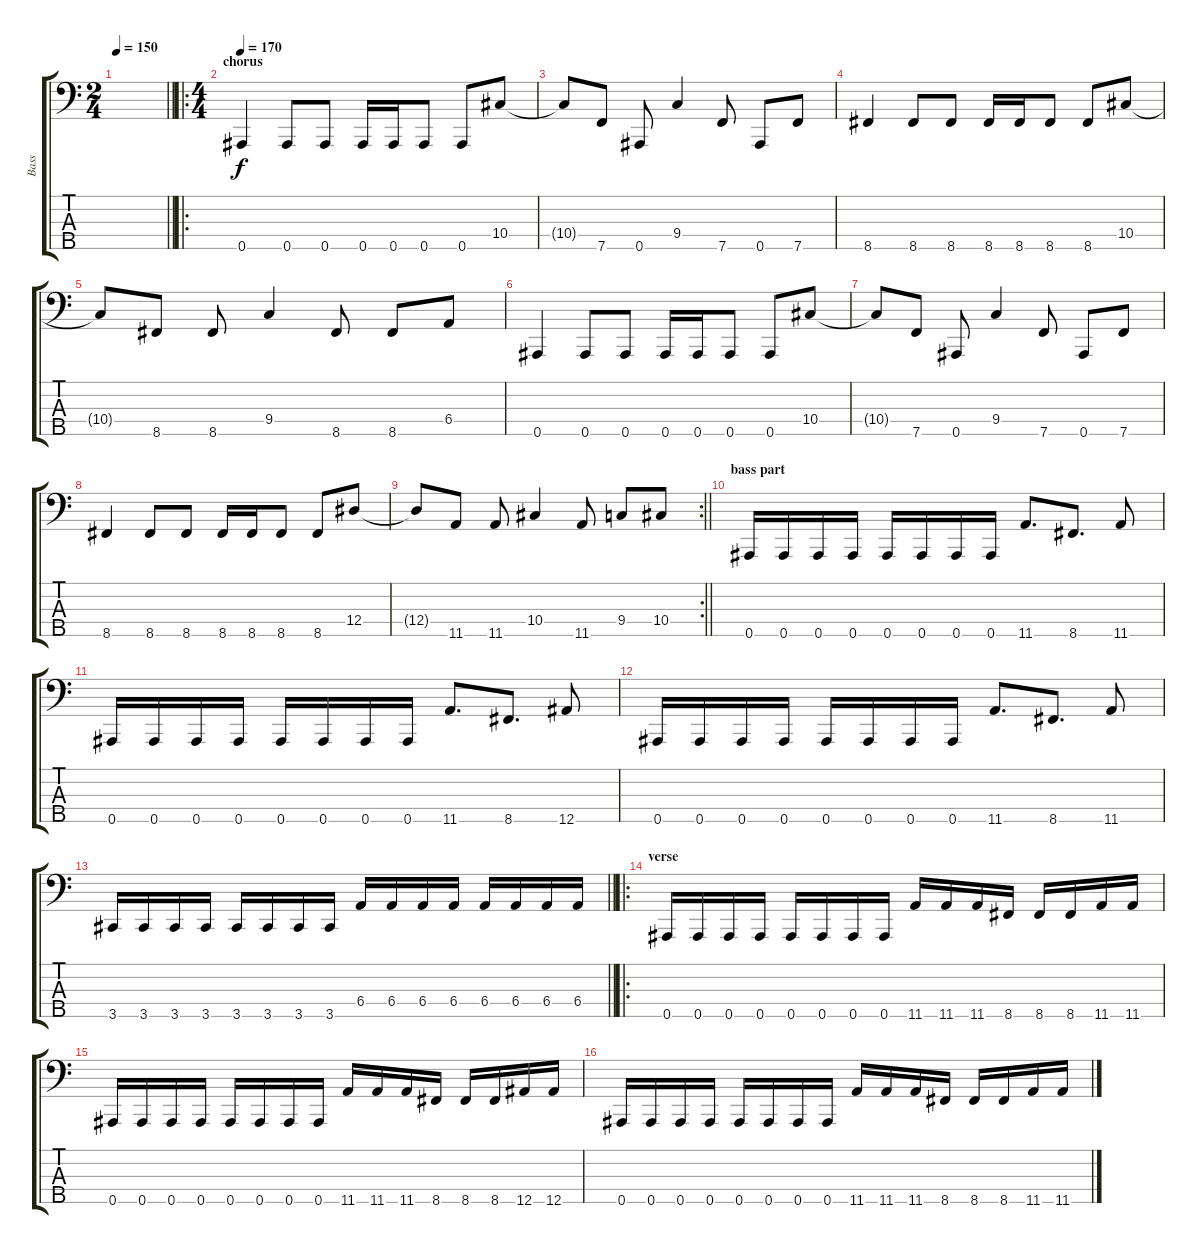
\track ("Bass" "Bass") {instrument electricbasspick}
\staff {score tabs}
\tuning (Gb2 Db2 Ab1 Eb1 Bb0) {hide}
\ts (2 4)
\tempo 150
\clef f4
\barLineRight lightlight
\ks c
|
\ro
\ts (4 4)
\section ("" "chorus")
\tempo 170
0.5.4 0.5.8 0.5.8 0.5.16 0.5.16 0.5.8 0.5.8 10.4.8 |
10.4{t}.8 7.5.8 0.5.8 9.4.4 7.5.8 0.5.8 7.5.8 |
8.5.4 8.5.8 8.5.8 8.5.16 8.5.16 8.5.8 8.5.8 10.4.8 |
10.4{t}.8 8.5.8 8.5.8 9.4.4 8.5.8 8.5.8 6.4.8 |
0.5.4 0.5.8 0.5.8 0.5.16 0.5.16 0.5.8 0.5.8 10.4.8 |
10.4{t}.8 7.5.8 0.5.8 9.4.4 7.5.8 0.5.8 7.5.8 |
8.5.4 8.5.8 8.5.8 8.5.16 8.5.16 8.5.8 8.5.8 12.4.8 |
\rc 2
\barLineRight lightlight
12.4{t}.8 11.5.8 11.5.8 10.4.4 11.5.8 9.4.8 10.4.8 |
\section ("" "bass part")
0.5.16 0.5.16 0.5.16 0.5.16 0.5.16 0.5.16 0.5.16 0.5.16 11.5.8{d} 8.5.8{d} 11.5.8 |
0.5.16 0.5.16 0.5.16 0.5.16 0.5.16 0.5.16 0.5.16 0.5.16 11.5.8{d} 8.5.8{d} 12.5.8 |
0.5.16 0.5.16 0.5.16 0.5.16 0.5.16 0.5.16 0.5.16 0.5.16 11.5.8{d} 8.5.8{d} 11.5.8 |
\barLineRight lightlight
3.5.16 3.5.16 3.5.16 3.5.16 3.5.16 3.5.16 3.5.16 3.5.16 6.4.16 6.4.16 6.4.16 6.4.16 6.4.16 6.4.16 6.4.16 6.4.16 |
\ro
\section ("" "verse")
0.5.16 0.5.16 0.5.16 0.5.16 0.5.16 0.5.16 0.5.16 0.5.16 11.5.16 11.5.16 11.5.16 8.5.16 8.5.16 8.5.16 11.5.16 11.5.16 |
0.5.16 0.5.16 0.5.16 0.5.16 0.5.16 0.5.16 0.5.16 0.5.16 11.5.16 11.5.16 11.5.16 8.5.16 8.5.16 8.5.16 12.5.16 12.5.16 |
0.5.16 0.5.16 0.5.16 0.5.16 0.5.16 0.5.16 0.5.16 0.5.16 11.5.16 11.5.16 11.5.16 8.5.16 8.5.16 8.5.16 11.5.16 11.5.16
